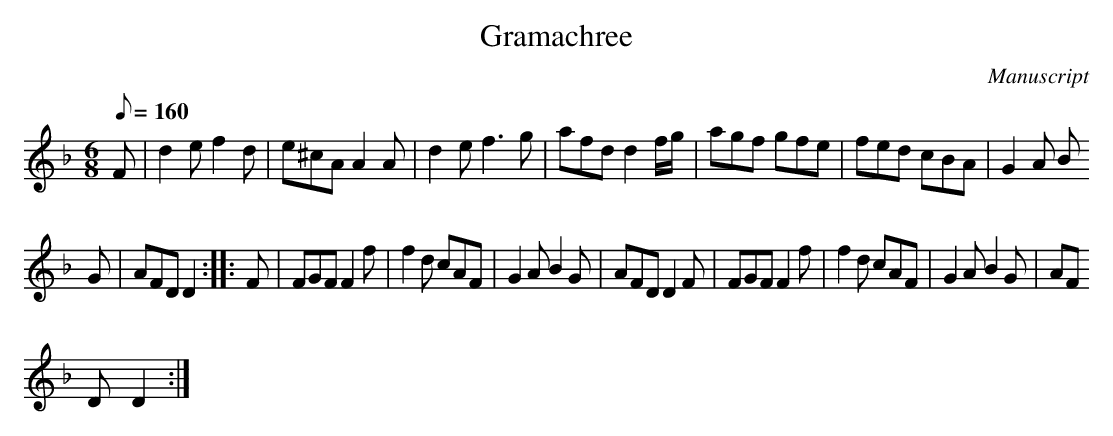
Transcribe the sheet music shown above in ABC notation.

X:1
T:Gramachree
M:6/8
L:1/8
Q:160
O:Manuscript
K:F
F| d2 e f2 d| e^cA A2 A| d2 e f3 g|afd d2 f/2g/2|agf gfe|fed cBA| G2 A B
2 G| AFD D2 ::\
F| FGF F2f| f2 d cAF|G2 A B2 G|AFD D2 F |FGF F2 f|f2 d cAF |G2 A B2 G|AF
D D2:|
